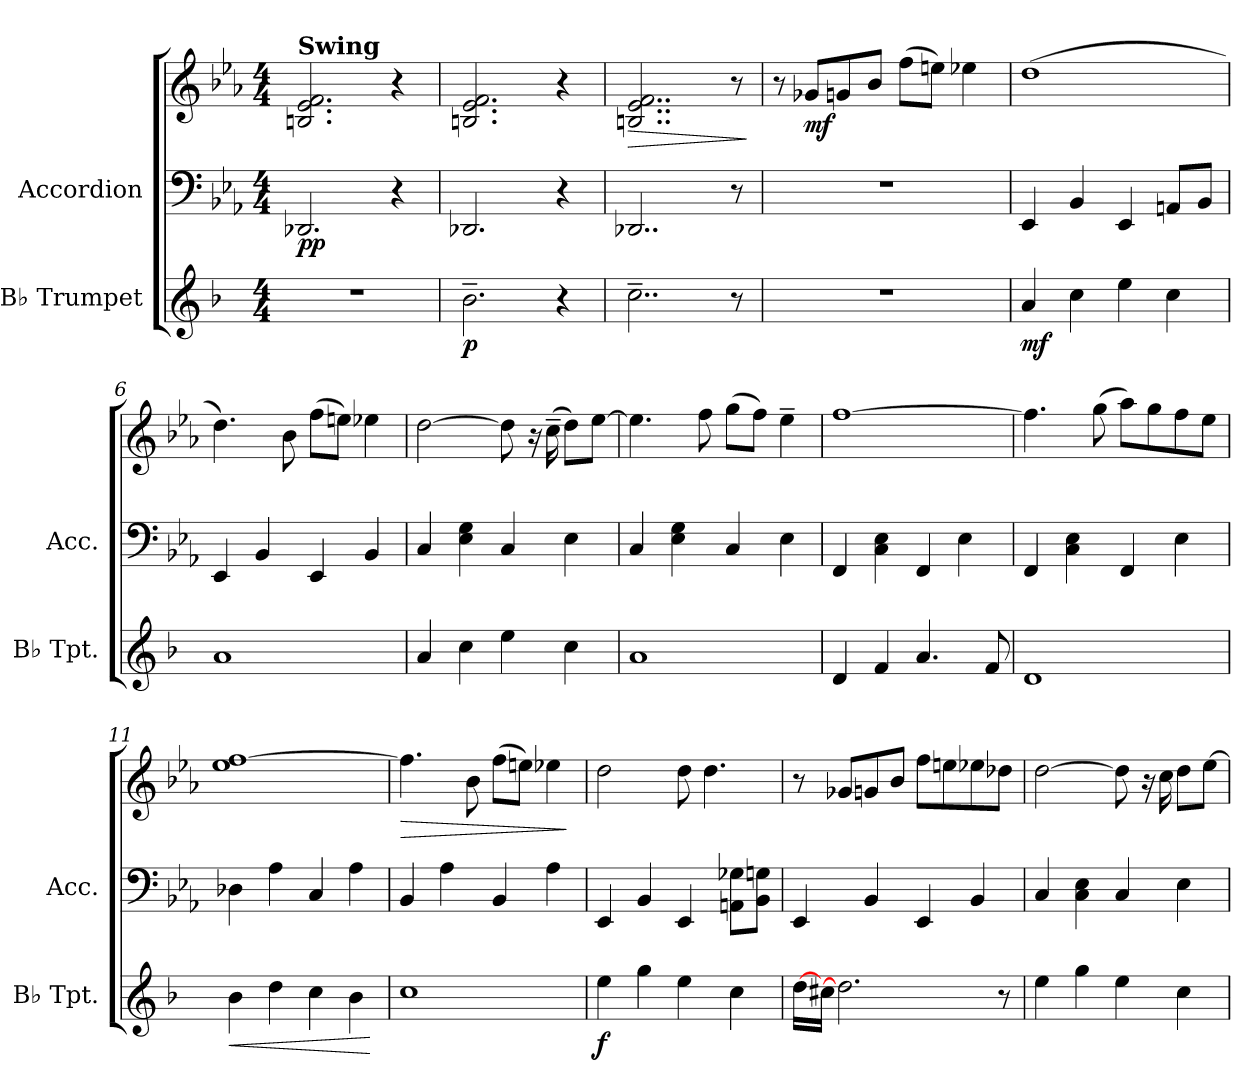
**kern	**dynam	**kern	**kern	**dynam
*part2	*part2	*part1	*part1	*part1
*staff3	*staff3	*staff2	*staff1	*staff1/2
*I"B♭ Trumpet	*	*I"Accordion	*	*
*I'B♭ Tpt.	*	*I'Acc.	*	*
*clefG2	*	*clefF4	*clefG2	*
*ITrd1c2	*	*	*	*
*k[b-e-a-]	*	*k[b-e-a-]	*k[b-e-a-]	*
*M4/4	*	*M4/4	*M4/4	*
*MM72	*	*MM72	*MM72	*
=1	=1	=1	=1	=1
!	!	!	!LO:TX:a:B:t=Swing	!
!	!	!	!	!LO:DY:b=2
!	!	!	!	!LO:DY:n=1:b
1r	.	2.DD-X/	2.Bn/ 2.e-/ 2.f/	p p
.	.	4r	4r	.
=2	=2	=2	=2	=2
!	!LO:DY:b	!	!	!
2.a-~\	p	2.DD-X/	2.Bn/ 2.e-/ 2.f/	.
4r	.	4r	4r	.
=3	=3	=3	=3	=3
!	!	!	!	!LO:HP:b
2..b-~\	.	2..DD-X/	2..Bn/ 2..e-/ 2..f/	>
8r	.	8r	8r	.
.	.	.	.	]
=4	=4	=4	=4	=4
1r	.	1r	8r	.
!	!	!	!	!LO:DY:b
.	.	.	8g-X/L	mf
.	.	.	8gn/	.
.	.	.	8b-/J	.
.	.	.	(8ff\L	.
.	.	.	8een\J)	.
.	.	.	4ee-X\	.
!!LO:LB:g=z
=5	=5	=5	=5	=5
*	*	*	*MM80	*
!	!LO:DY:b	!	!	!
4g/	mf	4EE-/	(1dd	.
4b-\	.	4BB-/	.	.
4dd\	.	4EE-/	.	.
4b-\	.	8AAn/L	.	.
.	.	8BB-/J	.	.
=6	=6	=6	=6	=6
1g	.	4EE-/	4.dd\)	.
.	.	4BB-/	.	.
.	.	.	8b-\	.
.	.	4EE-/	(8ff\L	.
.	.	.	8een\J)	.
.	.	4BB-/	4ee-X\	.
=7	=7	=7	=7	=7
4g/	.	4C/	[2dd\	.
4b-\	.	4E-\ 4G\	.	.
4dd\	.	4C/	8dd\]	.
.	.	.	16r	.
.	.	.	(16cc~\	.
4b-\	.	4E-\	8dd\L)	.
.	.	.	[8ee-\J	.
=8	=8	=8	=8	=8
1g	.	4C/	4.ee-\]	.
.	.	4E-\ 4G\	.	.
.	.	.	8ff\	.
.	.	4C/	(8gg\L	.
.	.	.	8ff\J)	.
.	.	4E-\	4ee-~\	.
!!LO:LB:g=z
=9	=9	=9	=9	=9
4c/	.	4FF/	[1ff	.
4e-/	.	4C\ 4E-\	.	.
4.g/	.	4FF/	.	.
.	.	4E-\	.	.
8e-/	.	.	.	.
=10	=10	=10	=10	=10
1c	.	4FF/	4.ff\]	.
.	.	4C\ 4E-\	.	.
.	.	.	(8gg\	.
.	.	4FF/	8aa-\L)	.
.	.	.	8gg\	.
.	.	4E-\	8ff\	.
.	.	.	8ee-\J	.
=11	=11	=11	=11	=11
!	!LO:HP:b	!	!	!
4a-\	<	4D-X\	1ee- [1ff	.
4cc\	.	4A-\	.	.
4b-\	.	4C/	.	.
4a-\	.	4A-\	.	.
.	[	.	.	.
=12	=12	=12	=12	=12
!	!	!	!	!LO:HP:b
1b-	.	4BB-/	4.ff\]	>
.	.	4A-\	.	.
.	.	.	8b-\	.
.	.	4BB-/	(8ff\L	.
.	.	.	8een\J)	.
.	.	4A-\	4ee-X\	.
.	.	.	.	]
!!LO:PB:g=z
=13	=13	=13	=13	=13
!	!LO:DY:b	!	!	!
4dd\	f	4EE-/	2dd\	.
4ff\	.	4BB-/	.	.
4dd\	.	4EE-/	8dd\	.
.	.	.	4.dd\	.
4b-\	.	8AAn\ 8G-X\L	.	.
.	.	8BB-\ 8Gn\J	.	.
=14	=14	=14	=14	=14
[16cc\LL	.	4EE-/	8r	.
16bn\JJ	.	.	.	.
2.cc\]	.	.	8g-X/L	.
.	.	4BB-/	8gn/	.
.	.	.	8b-/J	.
.	.	4EE-/	8ff\L	.
.	.	.	8een\	.
.	.	4BB-/	8ee-X\	.
8r	.	.	8dd-X\J	.
=15	=15	=15	=15	=15
4dd\	.	4C/	[2dd\	.
4ff\	.	4C\ 4E-\	.	.
4dd\	.	4C/	8dd\]	.
.	.	.	16r	.
.	.	.	16cc\	.
4b-\	.	4E-\	8dd\L	.
.	.	.	[8ee-\J	.
=	=	=	=	=
*-	*-	*-	*-	*-
